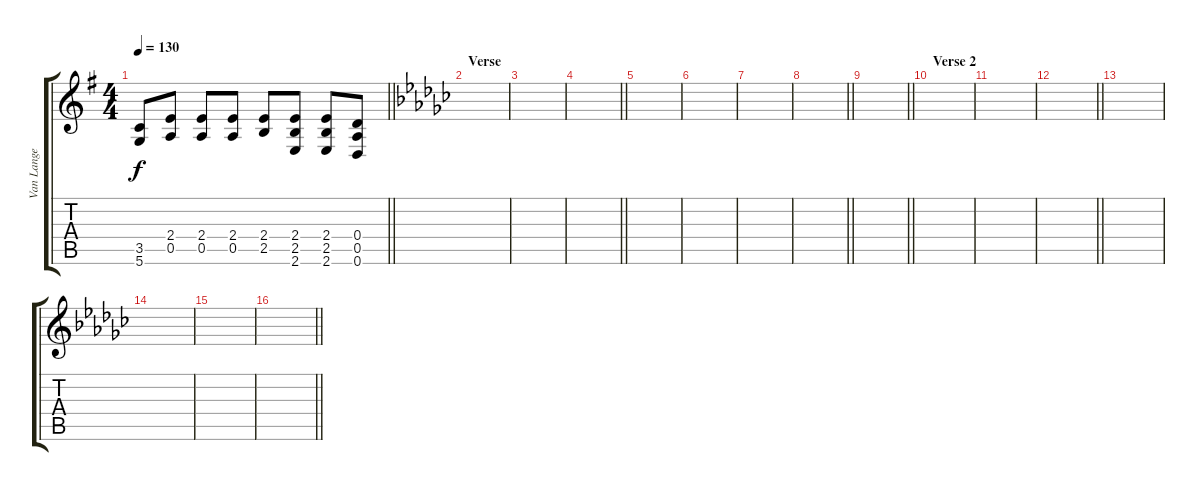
\track ("Van Lange (Guitar)" "Van Lange ") {instrument distortionguitar}
\staff {score tabs}
\tuning (E4 B3 G3 D3 A2 D2) {hide}
\ts (4 4)
\tempo 130
\clef g2
\barLineRight lightlight
\ks eminor
(3.5{t} 5.6{t}).8{dy f} (2.4 0.5).8 (2.4 0.5).8 (2.4 0.5).8 (2.4 2.5).8 (2.4 2.5 2.6).8 (2.4 2.5 2.6).8 (0.4 0.5 0.6).8 |
\section ("" "Verse")
\ks ebminor
|
|
\barLineRight lightlight
|
\section ("" "")
|
|
|
\barLineRight lightlight
|
\barLineRight lightlight
|
\section ("" "Verse 2")
|
|
\barLineRight lightlight
|
|
|
|
\barLineRight lightlight
